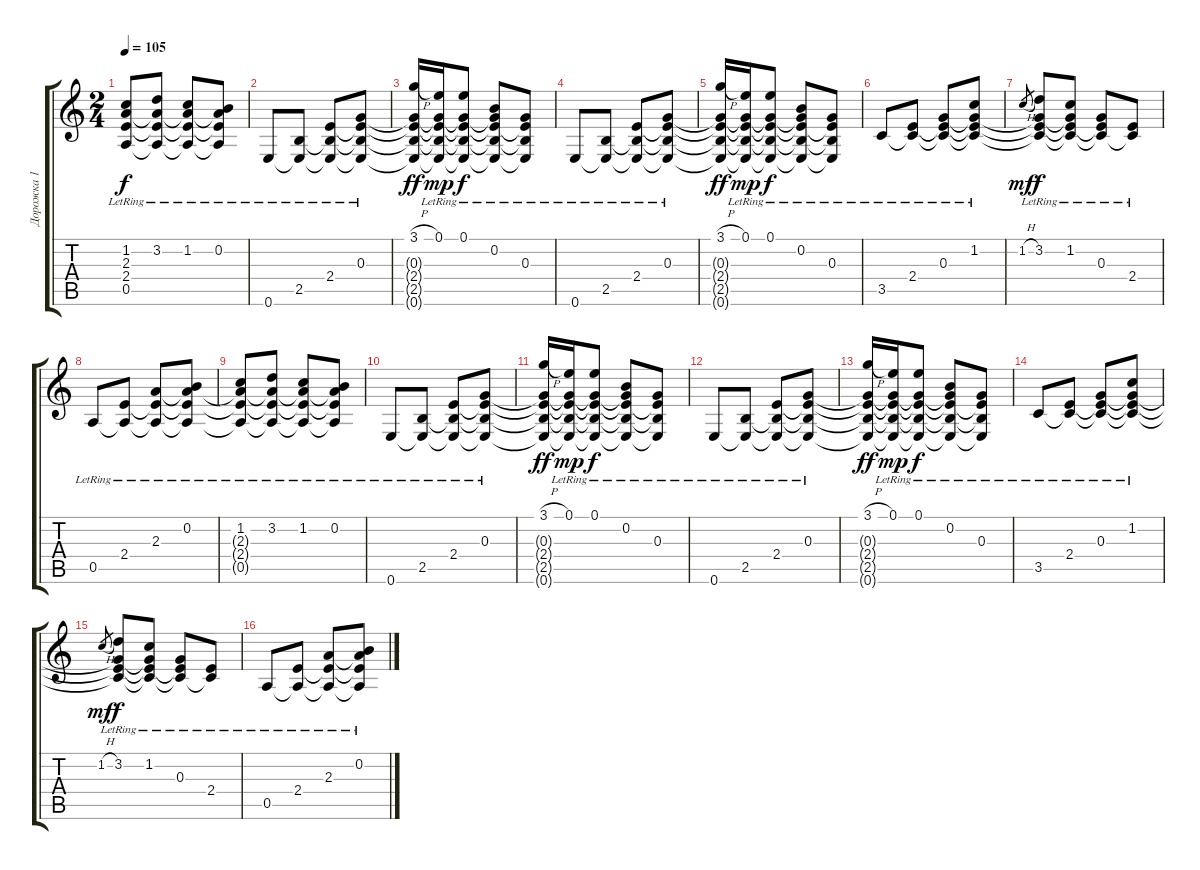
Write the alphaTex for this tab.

\track ("Дорожка 1" "Дорожка 1") {instrument distortionguitar}
\staff {score tabs}
\tuning (E4 B3 G3 D3 A2 E2) {hide}
\ts (2 4)
\tempo 105
\clef g2
\ks c
(1.2{lr} 2.3{t} 2.4{t} 0.5{t}).8{dy f} (3.2{lr} 2.3{t} 2.4{t} 0.5{t}).8 (1.2{lr} 2.3{t} 2.4{t} 0.5{t}).8 (0.2{lr} 2.3{t} 2.4{t} 0.5{t}).8 |
0.6{lr}.8{volume 13 instrument electricguitarclean} (2.5{lr} 0.6{t}).8 (2.4{lr} 2.5{t} 0.6{t}).8 (0.3{lr} 2.4{t} 2.5{t} 0.6{t}).8 |
(3.1{h} 0.3{t} 2.4{t} 2.5{t} 0.6{t}).16{dy ff} (0.1{lr} 0.3{t} 2.4{t} 2.5{t} 0.6{t}).16{dy mp} (0.1{lr} 0.3{t} 2.4{t} 2.5{t} 0.6{t}).8{dy f} (0.2{lr} 0.3{t} 2.4{t} 2.5{t} 0.6{t}).8 (0.3{lr} 2.4{t} 2.5{t} 0.6{t}).8 |
0.6{lr}.8 (2.5{lr} 0.6{t}).8 (2.4{lr} 2.5{t} 0.6{t}).8 (0.3{lr} 2.4{t} 2.5{t} 0.6{t}).8 |
(3.1{h} 0.3{t} 2.4{t} 2.5{t} 0.6{t}).16{dy ff} (0.1{lr} 0.3{t} 2.4{t} 2.5{t} 0.6{t}).16{dy mp} (0.1{lr} 0.3{t} 2.4{t} 2.5{t} 0.6{t}).8{dy f} (0.2{lr} 0.3{t} 2.4{t} 2.5{t} 0.6{t}).8 (0.3{lr} 2.4{t} 2.5{t} 0.6{t}).8 |
3.5{lr}.8 (2.4{lr} 3.5{t}).8 (0.3{lr} 2.4{t} 3.5{t}).8 (1.2{lr} 0.3{t} 2.4{t} 3.5{t}).8 |
1.2{h}.8{gr dy mf} (3.2{lr} 0.3{t} 2.4{t} 3.5{t}).8{dy f} (1.2{lr} 0.3{t} 2.4{t} 3.5{t}).8 (0.3{lr} 2.4{t} 3.5{t}).8 (2.4{lr} 3.5{t}).8 |
0.5{lr}.8 (2.4{lr} 0.5{t}).8 (2.3{lr} 2.4{t} 0.5{t}).8 (0.2{lr} 2.3{t} 2.4{t} 0.5{t}).8 |
(1.2{lr} 2.3{t} 2.4{t} 0.5{t}).8 (3.2{lr} 2.3{t} 2.4{t} 0.5{t}).8 (1.2{lr} 2.3{t} 2.4{t} 0.5{t}).8 (0.2{lr} 2.3{t} 2.4{t} 0.5{t}).8 |
0.6{lr}.8 (2.5{lr} 0.6{t}).8 (2.4{lr} 2.5{t} 0.6{t}).8 (0.3{lr} 2.4{t} 2.5{t} 0.6{t}).8 |
(3.1{h} 0.3{t} 2.4{t} 2.5{t} 0.6{t}).16{dy ff} (0.1{lr} 0.3{t} 2.4{t} 2.5{t} 0.6{t}).16{dy mp} (0.1{lr} 0.3{t} 2.4{t} 2.5{t} 0.6{t}).8{dy f} (0.2{lr} 0.3{t} 2.4{t} 2.5{t} 0.6{t}).8 (0.3{lr} 2.4{t} 2.5{t} 0.6{t}).8 |
0.6{lr}.8{volume 13 instrument electricguitarclean} (2.5{lr} 0.6{t}).8 (2.4{lr} 2.5{t} 0.6{t}).8 (0.3{lr} 2.4{t} 2.5{t} 0.6{t}).8 |
(3.1{h} 0.3{t} 2.4{t} 2.5{t} 0.6{t}).16{dy ff} (0.1{lr} 0.3{t} 2.4{t} 2.5{t} 0.6{t}).16{dy mp} (0.1{lr} 0.3{t} 2.4{t} 2.5{t} 0.6{t}).8{dy f} (0.2{lr} 0.3{t} 2.4{t} 2.5{t} 0.6{t}).8 (0.3{lr} 2.4{t} 2.5{t} 0.6{t}).8 |
3.5{lr}.8 (2.4{lr} 3.5{t}).8 (0.3{lr} 2.4{t} 3.5{t}).8 (1.2{lr} 0.3{t} 2.4{t} 3.5{t}).8 |
1.2{h}.8{gr dy mf} (3.2{lr} 0.3{t} 2.4{t} 3.5{t}).8{dy f} (1.2{lr} 0.3{t} 2.4{t} 3.5{t}).8 (0.3{lr} 2.4{t} 3.5{t}).8 (2.4{lr} 3.5{t}).8 |
0.5{lr}.8 (2.4{lr} 0.5{t}).8 (2.3{lr} 2.4{t} 0.5{t}).8 (0.2{lr} 2.3{t} 2.4{t} 0.5{t}).8
